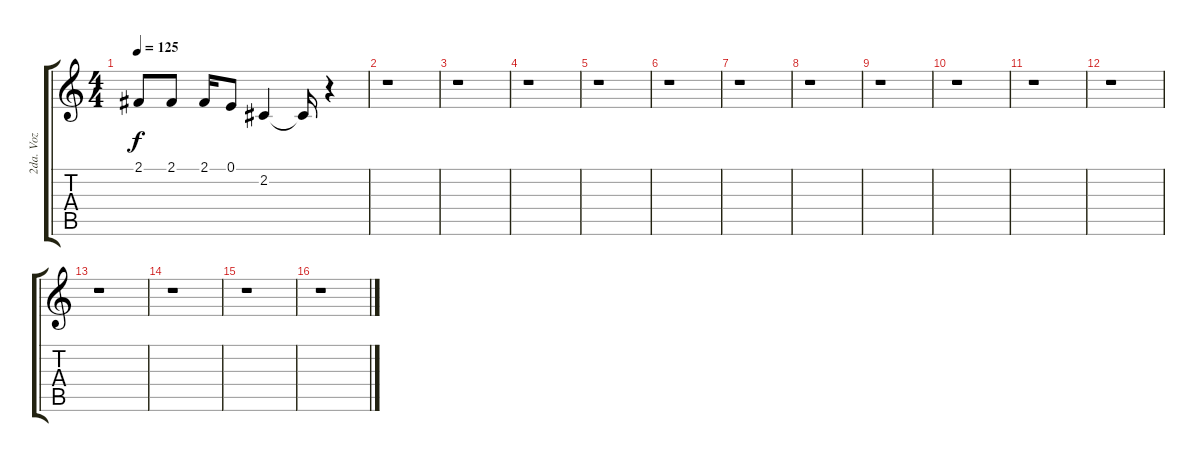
\track ("2da. Voz" "2da. Voz") {instrument musicbox}
\staff {score tabs}
\tuning (E4 B3 G3 D3 A2 E2) {hide}
\ts (4 4)
\tempo 125
\clef g2
\ks c
2.1.8{dy f} 2.1.8 2.1.16 0.1.8 2.2.4 2.2{t}.16 r.4 |
r.1 |
r.1 |
r.1 |
r.1 |
r.1 |
r.1 |
r.1 |
r.1 |
r.1 |
r.1 |
r.1 |
r.1 |
r.1 |
r.1 |
r.1
